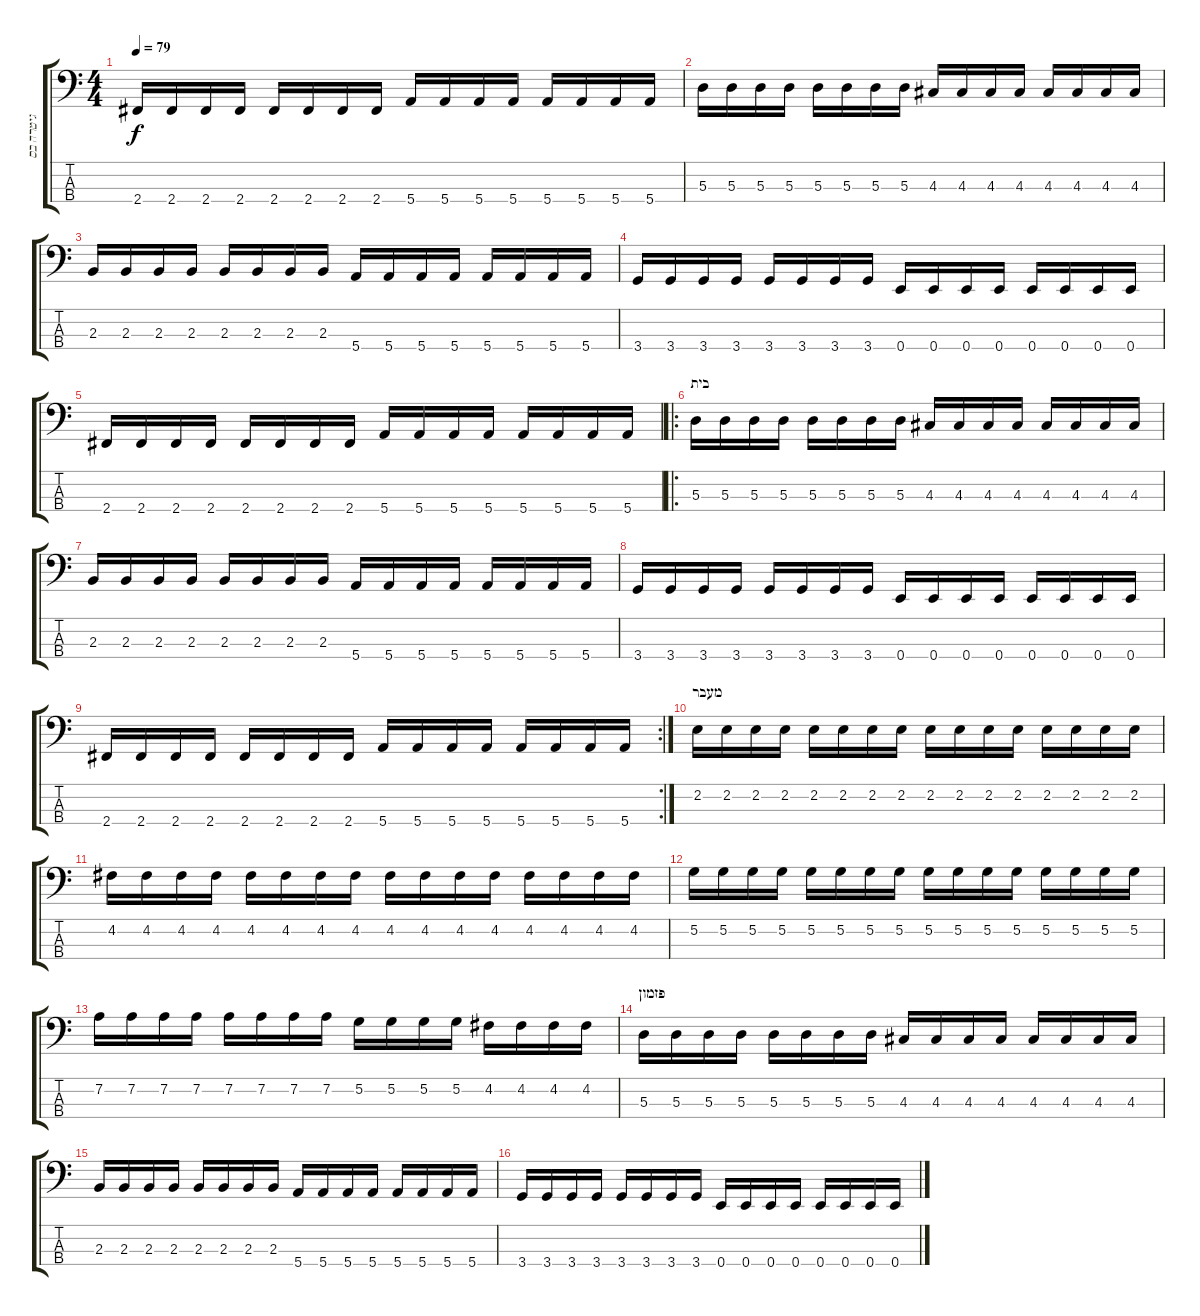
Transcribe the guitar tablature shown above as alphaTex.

\track ("גיטרה בס" "גיטרה בס") {instrument electricbassfinger}
\staff {score tabs}
\tuning (G2 D2 A1 E1) {hide}
\ts (4 4)
\tempo 79
\clef f4
\ks c
2.4.16{dy f} 2.4.16 2.4.16 2.4.16 2.4.16 2.4.16 2.4.16 2.4.16 5.4.16 5.4.16 5.4.16 5.4.16 5.4.16 5.4.16 5.4.16 5.4.16 |
5.3.16 5.3.16 5.3.16 5.3.16 5.3.16 5.3.16 5.3.16 5.3.16 4.3.16 4.3.16 4.3.16 4.3.16 4.3.16 4.3.16 4.3.16 4.3.16 |
2.3.16 2.3.16 2.3.16 2.3.16 2.3.16 2.3.16 2.3.16 2.3.16 5.4.16 5.4.16 5.4.16 5.4.16 5.4.16 5.4.16 5.4.16 5.4.16 |
3.4.16 3.4.16 3.4.16 3.4.16 3.4.16 3.4.16 3.4.16 3.4.16 0.4.16 0.4.16 0.4.16 0.4.16 0.4.16 0.4.16 0.4.16 0.4.16 |
2.4.16 2.4.16 2.4.16 2.4.16 2.4.16 2.4.16 2.4.16 2.4.16 5.4.16 5.4.16 5.4.16 5.4.16 5.4.16 5.4.16 5.4.16 5.4.16 |
\ro
\section ("" "בית")
5.3.16 5.3.16 5.3.16 5.3.16 5.3.16 5.3.16 5.3.16 5.3.16 4.3.16 4.3.16 4.3.16 4.3.16 4.3.16 4.3.16 4.3.16 4.3.16 |
2.3.16 2.3.16 2.3.16 2.3.16 2.3.16 2.3.16 2.3.16 2.3.16 5.4.16 5.4.16 5.4.16 5.4.16 5.4.16 5.4.16 5.4.16 5.4.16 |
3.4.16 3.4.16 3.4.16 3.4.16 3.4.16 3.4.16 3.4.16 3.4.16 0.4.16 0.4.16 0.4.16 0.4.16 0.4.16 0.4.16 0.4.16 0.4.16 |
\rc 2
2.4.16 2.4.16 2.4.16 2.4.16 2.4.16 2.4.16 2.4.16 2.4.16 5.4.16 5.4.16 5.4.16 5.4.16 5.4.16 5.4.16 5.4.16 5.4.16 |
\section ("" "מעבר")
2.2.16 2.2.16 2.2.16 2.2.16 2.2.16 2.2.16 2.2.16 2.2.16 2.2.16 2.2.16 2.2.16 2.2.16 2.2.16 2.2.16 2.2.16 2.2.16 |
4.2.16 4.2.16 4.2.16 4.2.16 4.2.16 4.2.16 4.2.16 4.2.16 4.2.16 4.2.16 4.2.16 4.2.16 4.2.16 4.2.16 4.2.16 4.2.16 |
5.2.16 5.2.16 5.2.16 5.2.16 5.2.16 5.2.16 5.2.16 5.2.16 5.2.16 5.2.16 5.2.16 5.2.16 5.2.16 5.2.16 5.2.16 5.2.16 |
7.2.16 7.2.16 7.2.16 7.2.16 7.2.16 7.2.16 7.2.16 7.2.16 5.2.16 5.2.16 5.2.16 5.2.16 4.2.16 4.2.16 4.2.16 4.2.16 |
\section ("" "פזמון")
5.3.16 5.3.16 5.3.16 5.3.16 5.3.16 5.3.16 5.3.16 5.3.16 4.3.16 4.3.16 4.3.16 4.3.16 4.3.16 4.3.16 4.3.16 4.3.16 |
2.3.16 2.3.16 2.3.16 2.3.16 2.3.16 2.3.16 2.3.16 2.3.16 5.4.16 5.4.16 5.4.16 5.4.16 5.4.16 5.4.16 5.4.16 5.4.16 |
3.4.16 3.4.16 3.4.16 3.4.16 3.4.16 3.4.16 3.4.16 3.4.16 0.4.16 0.4.16 0.4.16 0.4.16 0.4.16 0.4.16 0.4.16 0.4.16
